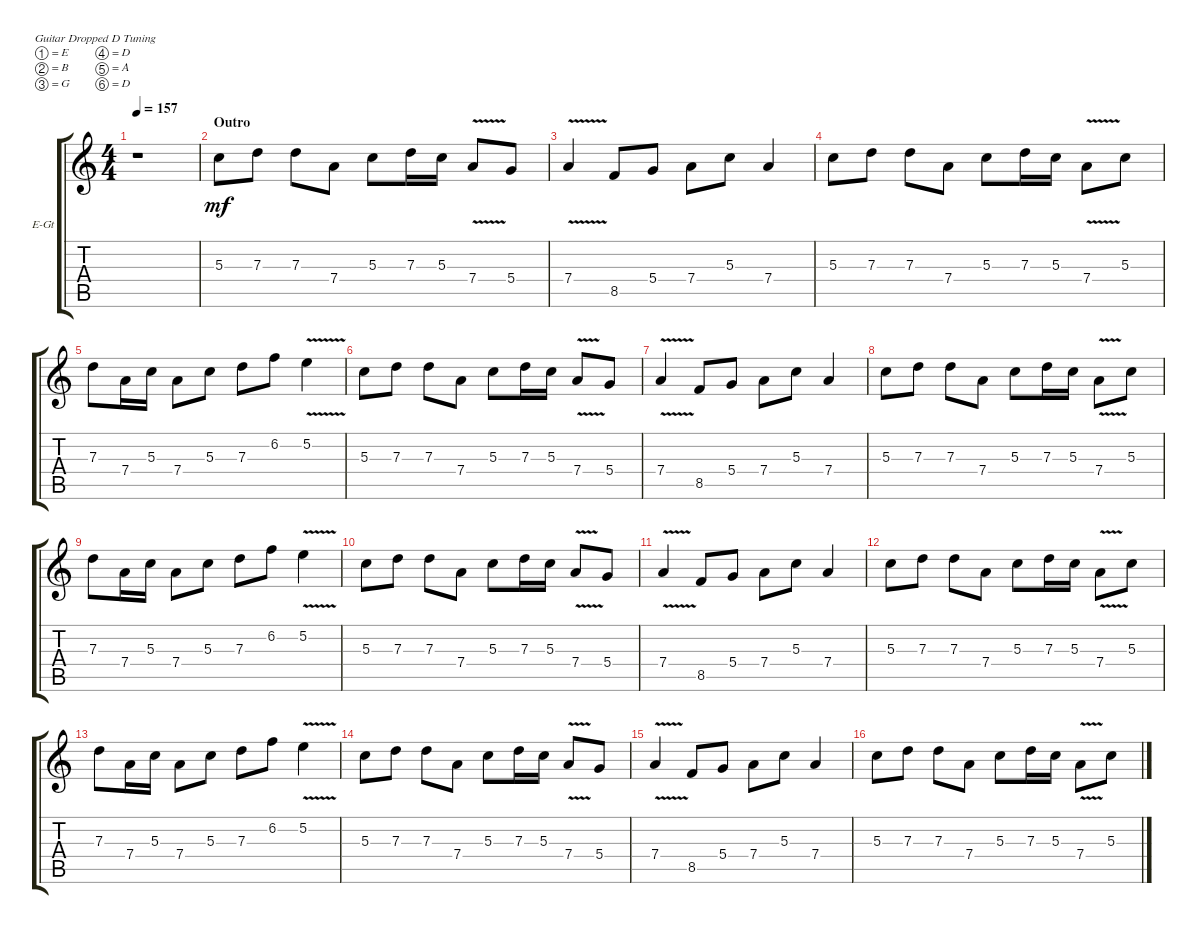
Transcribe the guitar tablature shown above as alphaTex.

\defaultSystemsLayout 4
\bracketExtendMode groupsimilarinstruments
\firstSystemTrackNameOrientation horizontal
\otherSystemsTrackNameOrientation horizontal
\track ("Gtr2 Lead - (Erza)" "E-Gt") {instrument distortionguitar}
\staff {score tabs}
\tuning (E4 B3 G3 D3 A2 D2)
\ts (4 4)
\tempo 157
\clef g2
\ks c
r.1{dy f} |
\section ("" "Outro")
5.3.8{dy mf} 7.3.8 7.3.8 7.4.8 5.3.8 7.3.16 5.3.16 7.4{v}.8 5.4.8 |
7.4{v}.4 8.5.8 5.4.8 7.4.8 5.3.8 7.4.4 |
5.3.8 7.3.8 7.3.8 7.4.8 5.3.8 7.3.16 5.3.16 7.4{v}.8 5.3.8 |
7.3.8 7.4.16 5.3.16 7.4.8 5.3.8 7.3.8 6.2.8 5.2{v}.4 |
5.3.8 7.3.8 7.3.8 7.4.8 5.3.8 7.3.16 5.3.16 7.4{v}.8 5.4.8 |
7.4{v}.4 8.5.8 5.4.8 7.4.8 5.3.8 7.4.4 |
5.3.8 7.3.8 7.3.8 7.4.8 5.3.8 7.3.16 5.3.16 7.4{v}.8 5.3.8 |
7.3.8 7.4.16 5.3.16 7.4.8 5.3.8 7.3.8 6.2.8 5.2{v}.4 |
5.3.8 7.3.8 7.3.8 7.4.8 5.3.8 7.3.16 5.3.16 7.4{v}.8 5.4.8 |
7.4{v}.4 8.5.8 5.4.8 7.4.8 5.3.8 7.4.4 |
5.3.8 7.3.8 7.3.8 7.4.8 5.3.8 7.3.16 5.3.16 7.4{v}.8 5.3.8 |
7.3.8 7.4.16 5.3.16 7.4.8 5.3.8 7.3.8 6.2.8 5.2{v}.4 |
5.3.8 7.3.8 7.3.8 7.4.8 5.3.8 7.3.16 5.3.16 7.4{v}.8 5.4.8 |
7.4{v}.4 8.5.8 5.4.8 7.4.8 5.3.8 7.4.4 |
5.3.8 7.3.8 7.3.8 7.4.8 5.3.8 7.3.16 5.3.16 7.4{v}.8 5.3.8
